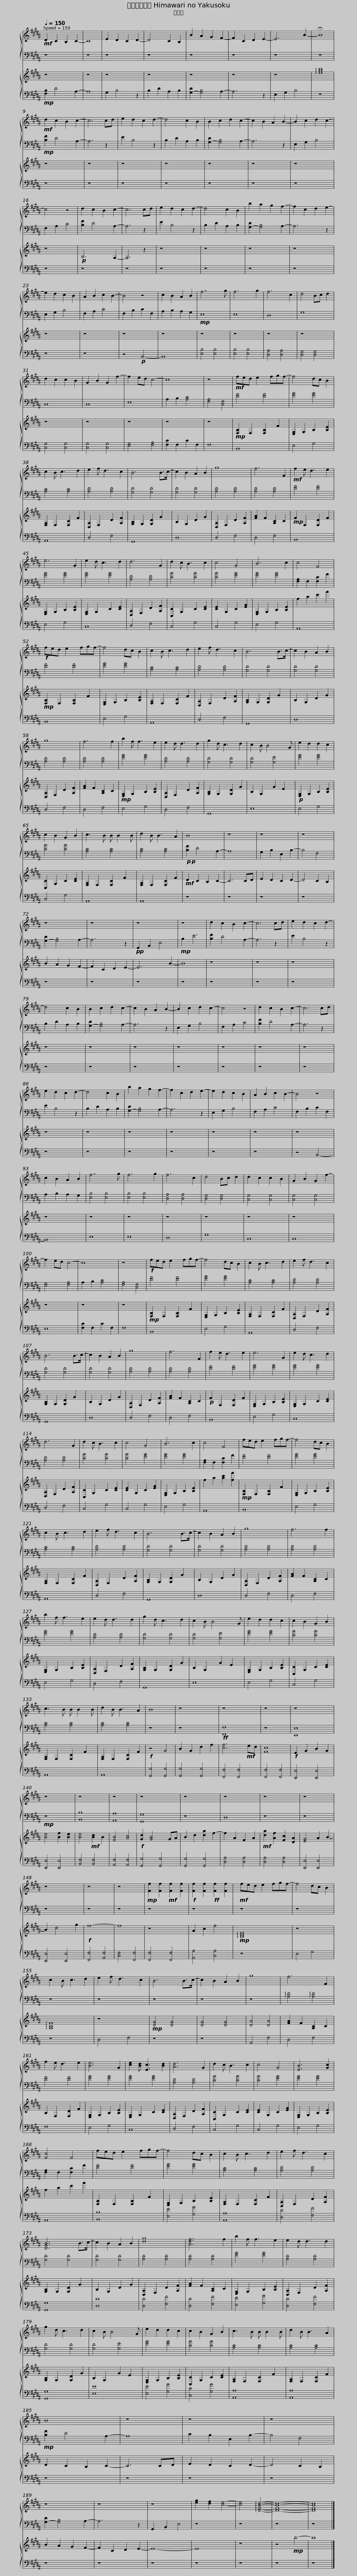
X:1
%%score { 1 | 2 } { 3 | 4 }
L:1/8
Q:1/4=150
M:none
I:linebreak $
K:B
V:1 treble
V:2 bass
V:3 treble
V:4 bass
V:1
!mf! D2 C2 B,2 C2- | C8 | E2 D2 C2 D2- | D4 C2 B,2 | B2 A2 G2 F2- | %5
 F2 C2 D2 E2- | E6 B2- | !fermata!B8 |$!mf! d2 c2 B2 c2- | c6 cd | %10
 e2 d2 c2 d2- | d4 c2 B2 | B2 c2 d2 c2- | c2 B2 A2 B2- | B2 c2 d2 c2- | %15
 c4 z4 |$ d2 c2 B2 c2- | c6 cd | e2 d2 c2 d2- | d4 c2 B2 | %20
 b2 a2 g2 f2- | f2 c2 d2 e2- | e2 d2 c2 B2 | A2 B2 c2 B2- |$ B4 z4 | %25
 c2 B2 A2 B2 | f7 g | f6 g2 | f6 c2 | d4 Bc d2 | %30
 d2 c2 c2 B2 | G2 B2 G2 f2- | f2 ed c4- |$ c8 | z8 | %35
!mf! fed e2 fgf- | f4 dc B2 | c2 B c3 d2 | e2 f d3 c2 |$ B6 B>c- | %40
 c2 B2 A2 B2 | g8 | f6 F2 |!mf! f2 e d3 e2 | e6 G2 | %45
 e2 d c3 d2 |$ d6 G2 | d2 c B3 c2 | c4 G4 | B6 c2 | %50
 c4 F4 |!f! fed e2 fgf- |$ f4 dc B2 | c2 B c3 d2 | e2 f d3 c2 | %55
 B6 B>c- | c2 B2 A2 B2 | g8 |$ f6 f2 | b2 f f3 e2 | %60
 e2 d d3 d2 | g2 d c3 d2 | c2 B B4 G | e2 d2 d2 c2 |$ c2 B2 G2 B2 | %65
 c3 B B B2 B | d2 B B3 A2 | B8 | z8 | z8 | %70
 z8 |$ z8 | z8 | z8 | z8 | %75
 d2 c2 B2 c2- | c6 cd | e2 d2 c2 d2- | d4 c2 B2 |$ B2 c2 d2 c2- | %80
 c2 B2 A2 B2- | B2 c2 d2 c2- | c4 z4 | d2 c2 B2 c2- | c6 cd | %85
 e2 d2 c2 d2- | d4 c2 B2 |$ b2 a2 g2 f2- | f2 c2 d2 e2- | e2 d2 c2 B2 | %90
 A2 B2 c2 B2- | B4 z4 | c2 B2 A2 B2 | f7 g | f6 g2 | %95
 f6 c2 |$ d4 Bc d2 | d2 c2 c2 B2 | G2 B2 G2 f2- | f2 ed c4- | %100
 c8 | z8 |!f! fed e2 fgf- |$ f4 dc B2 | c2 B c3 d2 | %105
 e2 f d3 c2 | B6 B>c- | c2 B2 A2 B2 | g8 |$ f6 F2 | %110
 f2 e d3 e2 | e6 G2 | e2 d c3 d2 | d6 G2 | d2 c B3 c2 | %115
 c4 G4 |$ B6 c2 | c4 F4 | fed e2 fgf- | f4 dc B2 | %120
 c2 B c3 d2 | e2 f d3 c2 |$ B6 B>c- | c2 B2 A2 B2 | g8 | %125
 f6 f2 | b2 f f3 e2 | e2 d d3 d2 |$ g2 d c3 d2 | c2 B B4 G | %130
 e2 d2 d2 c2 | c2 B2 G2 B2 | c3 B B B2 B | d2 B B3 A2 |$ B8 | %135
 z8 | z8 | z8 | z8 | z8 | %140
 z8 | z8 | z8 |$ z8 | z8 | %145
 z8 | z8 | z8 | z8 | z8 | %150
!mp! [Ff]2 [Ff]2!mf! [Ff]2 [Ff]2 |!f! [Ff]2 [Ff]2!ff! [Ff]2 [Ff]2 |$!mf! fed e2 fgf- | f4 dc B2 | c2 B c3 d2 | %155
 e2 f d3 c2 | B6 B>c- | c2 B2 A2 B2 | g8 |$ f6 F2 | %160
 f2 e d3 e2 | [Be]6 G2 | [ce]2 [Bd] [Ec]3 [Bd]2 | [Ad]6 G2 | d2 c B3 c2 |$ %165
 c4 G4 | [EB]6 [Gc]2 | [Fc]4 F4 | fed e2 fgf- | f4 dc B2 | %170
 c2 B c3 d2 |$ e2 f d3 c2 | [DGB]6 B>c- | c2 B2 A2 B2 | [dg]8 | %175
 [Adf]6 f2 | b2 f f3 e2 |$ e2 d d3 d2 | g2 d c3 d2 | c2 B B4 G | %180
 e2 d2 d2 c2 | c2 B2 G2 B2 | c3 B B B2 B |$ d2 B B3 A2 | B8 | %185
 z8 | z8 | z8 | z8 | z8 | %190
 z8 |$ [eg]2 [df]2 [ce]4- | [ce]4 !arpeggio![DFBd]4- | [DFBd]8- | [DFBd]8 |] %195
V:2
 z8 | z8 | z8 | z8 | z8 | %5
 z8 | z8 | z8 |$!mp! [B,F]2 D4 A,2- | A,6 z2 | %10
 E2 B,4 z2 | B,2 D2 A,2 B,2 | [G,-D]2 [G,B,]4 A,2- | A,6 z2 | E,2 G,2 B,4 | %15
 F,2 A,2 C4 |$ [B,F]2 D4 A,2- | A,6 z2 | E2 B,4 z2 | B,2 D2 A,2 B,2 | %20
 [G,-D]2 [G,B,]4 A,2- | A,6 z2 | E,2 G,2 B,4 | F,2 A,2 C4 |$ F,2 B,2 C2 F,2 | %25
 A,2 B,2 A,2 G,2 |!mp! E,8 | E,8 | D,8 | G,8 | %30
 C,8 | C,8 | E,8 |$ A,2 B,2 [A,C]4 | [F,A,]4 [C,F,]4 | %35
 [DF]4 [DF]4 | [EG]4 [EG]4 | [A,C]4 [A,C]4 | [A,D]4 [A,D]4 |$ [G,D]4 [G,D]4 | %40
 [G,D]4 [G,D]4 | [A,D]4 [A,D]4 | [A,D]4 [A,D]4 | [DF]4 [DF]4 | [EG]4 [EG]4 | %45
 [EG]4 [EG]4 |$ [A,D]4 [A,D]4 | [CG]4 [CG]4 | [CG]4 [EG]4 | [EG]4 [EG]4 | %50
 [F,A,]2 F,2 [F,C]2 F2 | [DF]4 [DF]4 |$ [EG]4 [EG]4 | [A,C]4 [A,C]4 | [A,D]4 [A,D]4 | %55
 [G,D]4 [G,D]4 | [G,D]4 [G,D]4 | [A,D]4 [A,D]4 |$ [A,D]4 [A,D]4 | [EG]4 [EG]4 | %60
 [A,D]4 [A,D]4 | [G,D]4 [G,D]4 | [G,D]4 [G,E]4 | [EG]4 [EG]4 |$ [CG]4 [CG]4 | %65
 [A,C]4 [A,C]4 | [A,C]4 [A,C]4 |!p!!p! [B,F]2 D4 A,2- | A,8 | G,2 B,2 E,2 B,2- | %70
 B,4 F,4 |$ [G,-D]2 [G,B,]4 A,2- | A,6 z2 |!pp! G,,2 B,,2 E,4 |!mp! B,2 E6 | %75
 [B,F]2 D4 A,2- | A,6 z2 | E2 B,4 z2 | B,2 D2 A,2 B,2 |$ [G,-D]2 [G,B,]4 A,2- | %80
 A,6 z2 | E,2 G,2 B,4 | F,2 A,2 C4 | [B,F]2 D4 A,2- | A,6 z2 | %85
 E2 B,4 z2 | B,2 D2 A,2 B,2 |$ [G,-D]2 [G,B,]4 A,2- | A,6 z2 | E,2 G,2 B,4 | %90
 F,2 A,2 C4 | F,2 B,2 C2 F,2 | A,2 B,2 A,2 G,2 | [E,B,]4 [E,B,]4 | [E,B,]4 [E,B,]4 | %95
 [D,A,]4 [D,A,]4 |$ [D,G,]4 [D,G,]4 | [C,G,]4 [C,G,]4 | [C,G,]4 [C,G,]4 | [E,G,]4 [F,A,]4 | %100
 A,2 B,2 [A,C]4 | [F,A,]4 [C,F,]4 | [DF]4 [DF]4 |$ [EG]4 [EG]4 | [A,C]4 [A,C]4 | %105
 [A,D]4 [A,D]4 | [G,D]4 [G,D]4 | [G,D]4 [G,D]4 | [A,D]4 [A,D]4 |$ [A,D]4 [A,D]4 | %110
 [DF]4 [DF]4 | [EG]4 [EG]4 | [EG]4 [EG]4 | [A,D]4 [A,D]4 | [CG]4 [CG]4 | %115
 [CG]4 [EG]4 |$ [EG]4 [EG]4 | [F,A,]2 F,2 [F,C]2 F2 | [DF]4 [DF]4 | [EG]4 [EG]4 | %120
 [A,C]4 [A,C]4 | [A,D]4 [A,D]4 |$ [G,D]4 [G,D]4 | [G,D]4 [G,D]4 | [A,D]4 [A,D]4 | %125
 [A,D]4 [A,D]4 | [EG]4 [EG]4 | [A,D]4 [A,D]4 |$ [G,D]4 [G,D]4 | [G,D]4 [G,E]4 | %130
 [EG]4 [EG]4 | [CG]4 [CG]4 | [A,C]4 [A,C]4 | [A,C]4 [A,C]4 |$ z8 | %135
 z8 |!ff! [F,,F,]8 | z8 | [E,,E,]8 |!mp! z8 | %140
 [B,,B,]8 | [A,,A,]8 | [G,,G,]8 |$ z8 | D,8 | %145
 z8 | z8 | z8 | z8 | z8 | %150
 z8 | z8 |$ z8 | z8 | z8 | %155
 z8 | z8 | z8 | z8 |$ !arpeggio![A,D]4 !arpeggio![A,D]4 | %160
 [DF]4 [DF]4 | [EG]4 [EG]4 | [EG]4 [EG]4 | [A,D]4 [A,D]4 | [CG]4 [CG]4 |$ %165
 [CG]4 [EG]4 | [EG]4 [EG]4 | [F,A,]2 F,2 [F,C]2 F2 | [DF]4 [DF]4 | [EG]4 [EG]4 | %170
 [A,C]4 [A,C]4 |$ [A,D]4 [A,D]4 | [G,D]4 [G,D]4 | [G,D]4 [G,D]4 | [A,D]4 [A,D]4 | %175
 [A,D]4 [A,D]4 | [EG]4 [EG]4 |$ [A,D]4 [A,D]4 | [G,D]4 [G,D]4 | [G,D]4 [G,E]4 | %180
 [EG]4 [EG]4 | [CG]4 [CG]4 | [A,C]4 [A,C]4 |$ [A,C]4 [A,C]4 |!mp! [B,F]2 D4 A,2- | %185
 A,8 | C2 B,2 E,2 B,2- | B,4 F,4 | [G,-D]2 [G,B,]4 A,2- | A,6 z2 | %190
 G,,2 B,,2 E,4 |$ z8 | z8 | z8 | z8 |] %195
V:3
 z8 | z8 | z8 | z8 | z8 | %5
 z8 | z8 | !arpeggio![egb]8 |$ z8 | z8 | %10
 z8 | z8 | z8 | z8 | z8 | %15
 z8 |$!p! B,6 A,2- | A,6 z2 | z8 | z8 | %20
 z8 | z8 | z8 | z8 |$ z8 | %25
 z8 | z8 | z8 | z8 | z8 | %30
 z8 | z8 | z8 |$ z8 | z8 | %35
!mp! [F,B,]2 F,2 [F,B,]2 F2 | [E,G,]2 G,2 B,2 [B,E]2 | [F,A,]2 F,2 [F,C]2 F2 | [D,A,]2 F,2 D2 [A,F]2 |$ [G,B,]2 G,2 [G,D]2 G2 | %40
 B,2 G,2 D2 G2 | [D,A,]2 F,2 D2 [A,F]2 | [FA]2 F2 [A,C]2 C2 |!mp! F2 F,2 [F,D]2 F2 | [E,G,]2 G,2 B,2 [B,E]2 | %45
 [E,G,]2 G,2 C2 [CE]2 |$ [D,A,]2 F,2 D2 [A,F]2 | [C,C]2 G,2 C2 [CE]2 | [CE]2 G,2 C2 [EG]2 | [E,G,]2 G,2 B,2 [B,E]2 | %50
 f2 a2 c'2 f'2 |!mp! [F,B,]2 F,2 [F,B,]2 F2 |$ [E,G,]2 G,2 B,2 [B,E]2 | [F,A,]2 F,2 [F,C]2 F2 | [D,A,]2 F,2 D2 [A,F]2 | %55
 [G,B,]2 G,2 [G,D]2 G2 | B,2 G,2 D2 G2 | [D,A,]2 F,2 D2 [A,F]2 |$ [FA]2 F2 [A,C]2 C2 |!mp! [E,G,]2 G,2 B,2 [B,E]2 | %60
 [D,A,]2 F,2 D2 [A,F]2 | [G,B,]2 G,2 [G,D]2 G2 | B,2 G,2 G2 E2 |!p! [E,G,]2 G,2 B,2 [B,E]2 |$ [C,C]2 G,2 C2 [CE]2 | %65
 [F,A,]2 F,2 [F,C]2 F2 | [F,A,]2 F,2 [F,C]2 F2 |!mf! D2 C2 B,2 C2- | C6 CD | E2 D2 C2 D2- | %70
 D4 C2 B,2 |$ B2 A2 G2 F2- | F2 C2 D2 E2- | E6 B2- | B8 | %75
 z8 | z8 | z8 | z8 |$ z8 | %80
 z8 | z8 | z8 | z8 | z8 | %85
 z8 | z8 |$ z8 | z8 | z8 | %90
 z8 | z8 | z8 | z8 | z8 | %95
 z8 |$ z8 | z8 | z8 | z8 | %100
 z8 | z8 |!mp! [F,B,]2 F,2 [F,B,]2 F2 |$ [E,G,]2 G,2 B,2 [B,E]2 | [F,A,]2 F,2 [F,C]2 F2 | %105
 [D,A,]2 F,2 D2 [A,F]2 | [G,B,]2 G,2 [G,D]2 G2 | B,2 G,2 D2 G2 | [D,A,]2 F,2 D2 [A,F]2 |$ [FA]2 F2 [A,C]2 C2 | %110
!p! F2 F,2 [F,D]2 F2 | [E,G,]2 G,2 B,2 [B,E]2 | [E,G,]2 G,2 C2 [CE]2 | [D,A,]2 F,2 D2 [A,F]2 | [C,C]2 G,2 C2 [CE]2 | %115
 [CE]2 G,2 C2 [EG]2 |$ [E,G,]2 G,2 B,2 [B,E]2 | f2 a2 [ac']2 [ff']2 |!mp! [F,B,]2 F,2 [F,B,]2 F2 | [E,G,]2 G,2 B,2 [B,E]2 | %120
 [F,A,]2 F,2 [F,C]2 F2 | [D,A,]2 F,2 D2 [A,F]2 |$ [G,B,]2 G,2 [G,D]2 G2 | B,2 G,2 D2 G2 | [D,A,]2 F,2 D2 [A,F]2 | %125
 [FA]2 F2 [A,C]2 C2 | [E,G,]2 G,2 B,2 [B,E]2 | [D,A,]2 F,2 D2 [A,F]2 |$ [G,B,]2 G,2 [G,D]2 G2 | B,2 G,2 G2 E2 | %130
 [E,G,]2 G,2 B,2 [B,E]2 | [C,C]2 G,2 C2 [CE]2 | [F,A,]2 F,2 [F,C]2 F2 | [F,A,]2 F,2 [F,C]2 F2 |$!f! z4 G4 | %135
 B2 G2 d2 f2 | [cf]6!mf! ed | [Fc]8 |!f! E2 G2 B2 G2 | [Be]4 [Bf]2 [Be]2 | %140
 [Be]4!mf! [Bd]2 B2 | [FB]4 [Ac]4 |!f! [Gd]2 [GB]4 GA |$ B2 d2 [da]2 f2- | f2 A2 F2 A2 | %145
!mf! [da]2 [Af]2 [Fc]2 [DA]2 | [EG]4 A2 B2- | B2 d4 g2 |!f! f8- | f8 | %150
 z8 | A2 c2 f4 |$!mp! !arpeggio![B,DF]8 | z8 | !arpeggio![A,CF]8 | %155
 z8 |!mp! [DG]4 [DG]4 | [DG]4 [DG]4 | [DA]4 [DA]4 |$ [FA]2 F2 [A,C]2 C2 | %160
 B,2 F,2 [F,D]2 F2 | [E,G,]2 G,2 B,2 [B,E]2 | [E,G,]2 G,2 C2 [CE]2 | [D,A,]2 F,2 D2 [A,F]2 | [C,C]2 G,2 C2 [CE]2 |$ %165
 [CE]2 G,2 C2 [EG]2 | [E,G,]2 G,2 B,2 [B,E]2 | f2 a2 c'2 f'2 | [F,B,]2 F,2 [F,B,]2 F2 | [E,G,]2 G,2 B,2 [B,E]2 | %170
 [F,A,]2 F,2 [F,C]2 F2 |$ [D,A,]2 F,2 D2 [A,F]2 | [G,B,]2 G,2 [G,D]2 G2 | B,2 G,2 D2 G2 | [D,A,]2 F,2 D2 [A,F]2 | %175
 [FA]2 F2 [A,C]2 C2 | [E,G,]2 G,2 B,2 [B,E]2 |$ [D,A,]2 F,2 D2 [A,F]2 | [G,B,]2 G,2 [G,D]2 G2 | B,2 G,2 G2 E2 | %180
 [E,G,]2 G,2 B,2 [B,E]2 | [C,C]2 G,2 C2 [CE]2 | [F,A,]2 F,2 [F,C]2 F2 |$ [F,A,]2 F,2 [F,C]2 F2 | D2 C2 B,2 C2- | %185
 C6 CD | E2 D2 C2 D2- | D4 C2 B,2 | B2 A2 G2 F2- | F2 C2 D2 E2- | %190
 E8- |$ E8 | z8 | z4!mp! b4- | b8 |] %195
V:4
!mp! [F,B,]2 D4 A,2- | A,8 | G,2 B,4 z2 | B,2 D2 A,2 B,2 | [G,-D]2 [G,B,]4 A,2- | %5
 A,6 z2 | E,2 G,2 B,4 | z8 |$ z8 | z8 | %10
 z8 | z8 | z8 | z8 | z8 | %15
 z8 |$ z8 | z8 | z8 | z8 | %20
 z8 | z8 | z8 | z8 |$ z4!p! B,,4- | %25
 B,,8 | [E,B,]4 [E,B,]4 | [E,B,]4 [E,B,]4 | [D,A,]4 [D,A,]4 | [D,G,]4 [D,G,]4 | %30
 [C,G,]4 [C,G,]4 | [C,G,]4 [C,G,]4 | [E,G,]4 [F,A,]4 |$ [F,C]2 F,2 C2 F,2 | F,8 | %35
 B,,8 | E,4 G,4 | A,,8 | D,4 F,4 |$ G,,8 | %40
 D,8 | D,4 F,4 | D,4 F,4 | B,,8 | E,4 G,4 | %45
 C,8 |$ D,4 F,4 | C,4 G,4 | C,4 G,4 | E,4 G,4 | %50
 A,,8 | B,,8 |$ E,4 G,4 | A,,8 | D,4 F,4 | %55
 G,,8 | D,8 | D,4 F,4 |$ D,4 F,4 | E,4 G,4 | %60
 D,4 F,4 | G,,8 | E,8 | E,4 G,4 |$ C,4 G,4 | %65
 A,,8 | A,,8 | z8 | z8 | z8 | %70
 z8 |$ z8 | z8 | z8 | z8 | %75
 z8 | z8 | z8 | z8 |$ z8 | %80
 z8 | z8 | z8 | z8 | z8 | %85
 z8 | z8 |$ z8 | z8 | z8 | %90
 z8 | z4 B,,4- | B,,8 | E,8 | E,8 | %95
 D,8 |$ G,8 | C,8 | C,8 | E,8 | %100
 [F,C]2 F,2 C2 F,2 | F,8 | B,,8 |$ E,4 G,4 | A,,8 | %105
 D,4 F,4 | G,,8 | D,8 | D,4 F,4 |$ D,4 F,4 | %110
 B,,8 | E,4 G,4 | C,8 | D,4 F,4 | C,4 G,4 | %115
 C,4 G,4 |$ E,4 G,4 | A,,8 | B,,8 | E,4 G,4 | %120
 A,,8 | D,4 F,4 |$ G,,8 | D,8 | D,4 F,4 | %125
 D,4 F,4 | E,4 G,4 | D,4 F,4 |$ G,,8 | E,8 | %130
 E,4 G,4 | C,4 G,4 | A,,8 | A,,8 |$ [G,,G,]4 [G,,G,]4 | %135
 [G,,G,]4 [G,,G,]4 | [F,,F,]4 [F,,F,]4 | [F,,F,]4 [F,,F,]4 | [E,,E,]4 [E,,E,]4 | [E,,E,]4 [E,,E,]4 | %140
 [B,,F,]4 [B,,F,]4 | [A,,F,]4 [A,,F,]4 | [G,,G,]4 [G,,G,]4 |$ [G,,G,]4 [G,,G,]4 | [D,A,]4 [D,A,]4 | %145
 [D,A,]4 [D,A,]4 | [E,,E,]4 [E,,E,]4 | [E,,E,]4 [E,,E,]4 | [F,,F,]4 [A,,F,]4 | [C,F,]4 [F,,F,]4 | %150
 [F,,F,]4 [F,,F,]4 | [A,,A,]4 [C,A,]4 |$ z8 | E,4 G,4 | z8 | %155
 D,4 F,4 | z8 | z8 | A,,4 F,4 |$ D,4 F,4 | %160
 F,8 | E,4 G,4 | C,8 | D,4 F,4 | C,4 G,4 |$ %165
 C,4 G,4 | E,4 G,4 | A,,8 | [B,,B,]8 | [E,E]4 [G,G]4 | %170
 [A,,A,]8 |$ [D,D]4 [F,F]4 | [G,,G,]8 | [D,D]8 | [D,D]4 [F,F]4 | %175
 [D,D]4 [F,F]4 | [E,E]4 [G,G]4 |$ [D,D]4 [F,F]4 | [G,,G,]8 | [E,E]8 | %180
 [E,E]4 [G,G]4 | [C,C]4 [G,G]4 | [A,,A,]8 |$ [A,,A,]8 | z8 | %185
 z8 | z8 | z8 | z8 | z8 | %190
 z8 |$ z8 | z8 | z8 | z8 |] %195
